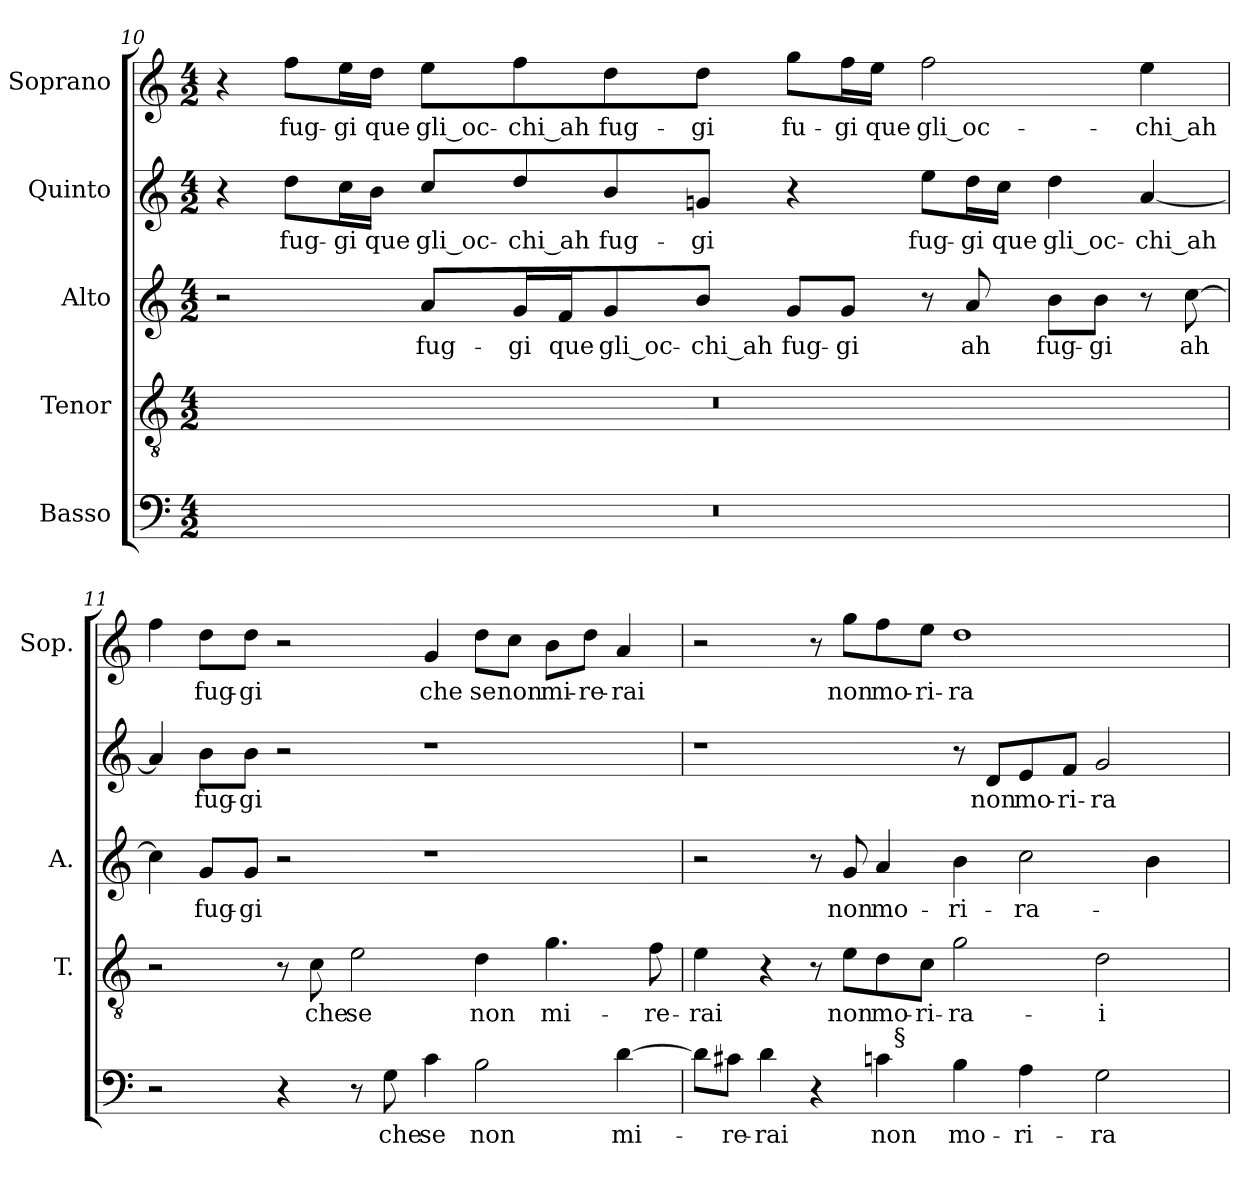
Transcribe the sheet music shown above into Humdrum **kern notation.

**kern	**text	**kern	**text	**kern	**text	**kern	**text	**kern	**text
*part5	*part5	*part4	*part4	*part3	*part3	*part2	*part2	*part1	*part1
*staff5	*staff5	*staff4	*staff4	*staff3	*staff3	*staff2	*staff2	*staff1	*staff1
*I"Basso	*	*I"Tenor	*	*I"Alto	*	*I"Quinto	*	*I"Soprano	*
*	*	*I'T.	*	*I'A.	*	*	*	*I'Sop.	*
!!LO:PB:g=z
*clefF4	*	*clefGv2	*	*clefG2	*	*clefG2	*	*clefG2	*
*	*	*ITrd7c12	*	*	*	*	*	*	*
*k[]	*	*k[]	*	*k[]	*	*k[]	*	*k[]	*
*C:	*	*C:	*	*C:	*	*C:	*	*C:	*
*M4/2	*	*M4/2	*	*M4/2	*	*M4/2	*	*M4/2	*
=10	=10	=10	=10	=10	=10	=10	=10	=10	=10
!LO:N:vis=1	!	!LO:N:vis=1	!	!	!	!	!	!	!
0r	.	0r	.	2r	.	4r	.	4r	.
!	!	!	!	!	!	!	!LO:LY:b:color=#000000	!	!
!	!	!	!	!	!	!	!	!	!LO:LY:b:color=#000000
.	.	.	.	.	.	8ddi\L	fug-	8ffi\L	fug-
!	!	!	!	!	!	!	!LO:LY:b:color=#000000	!	!
!	!	!	!	!	!	!	!	!	!LO:LY:b:color=#000000
.	.	.	.	.	.	16cci\L	-gi	16eei\L	-gi
!	!	!	!	!	!	!	!LO:LY:b:color=#000000	!	!
!	!	!	!	!	!	!	!	!	!LO:LY:b:color=#000000
.	.	.	.	.	.	16bi\JJ	que	16ddi\JJ	que
!	!	!	!	!	!LO:LY:b:color=#000000	!	!	!	!
!	!	!	!	!	!	!	!LO:LY:b:color=#000000	!	!
!	!	!	!	!	!	!	!	!	!LO:LY:b:color=#000000
.	.	.	.	8ai/L	fug-	8cci/L	gli_oc-	8eei\L	gli_oc-
!	!	!	!	!	!LO:LY:b:color=#000000	!	!	!	!
!	!	!	!	!	!	!	!LO:LY:b:color=#000000	!	!
!	!	!	!	!	!	!	!	!	!LO:LY:b:color=#000000
.	.	.	.	16gi/L	-gi	8ddi/	-chi_ah	8ffi\	-chi_ah
!	!	!	!	!	!LO:LY:b:color=#000000	!	!	!	!
.	.	.	.	16fi/J	que	.	.	.	.
!	!	!	!	!	!LO:LY:b:color=#000000	!	!	!	!
!	!	!	!	!	!	!	!LO:LY:b:color=#000000	!	!
!	!	!	!	!	!	!	!	!	!LO:LY:b:color=#000000
.	.	.	.	8gi/	gli_oc-	8bi/	fug-	8ddi\	fug-
!	!	!	!	!	!LO:LY:b:color=#000000	!	!	!	!
!	!	!	!	!	!	!	!LO:LY:b:color=#000000	!	!
!	!	!	!	!	!	!	!	!	!LO:LY:b:color=#000000
.	.	.	.	8bi/J	-chi_ah	8gni/J	-gi	8ddi\J	-gi
!	!	!	!	!	!LO:LY:b:color=#000000	!	!	!	!
!	!	!	!	!	!	!	!	!	!LO:LY:b:color=#000000
.	.	.	.	8gi/L	fug-	4r	.	8ggi\L	fu-
!	!	!	!	!	!LO:LY:b:color=#000000	!	!	!	!
!	!	!	!	!	!	!	!	!	!LO:LY:b:color=#000000
.	.	.	.	8gi/J	-gi	.	.	16ffi\L	-gi
!	!	!	!	!	!	!	!	!	!LO:LY:b:color=#000000
.	.	.	.	.	.	.	.	16eei\JJ	que
!	!	!	!	!	!	!	!LO:LY:b:color=#000000	!	!
!	!	!	!	!	!	!	!	!	!LO:LY:b:color=#000000
.	.	.	.	8r	.	8eei\L	fug-	2ffi\	gli_oc-
!	!	!	!	!	!LO:LY:b:color=#000000	!	!	!	!
!	!	!	!	!	!	!	!LO:LY:b:color=#000000	!	!
.	.	.	.	8ai/	ah	16ddi\L	-gi	.	.
!	!	!	!	!	!	!	!LO:LY:b:color=#000000	!	!
.	.	.	.	.	.	16cci\JJ	que	.	.
!	!	!	!	!	!LO:LY:b:color=#000000	!	!	!	!
!	!	!	!	!	!	!	!LO:LY:b:color=#000000	!	!
.	.	.	.	8bi\L	fug-	4ddi\	gli_oc-	.	.
!	!	!	!	!	!LO:LY:b:color=#000000	!	!	!	!
.	.	.	.	8bi\J	-gi	.	.	.	.
!	!	!	!	!	!	!	!LO:LY:b:color=#000000	!	!
!	!	!	!	!	!	!	!	!	!LO:LY:b:color=#000000
.	.	.	.	8r	.	[<4ai/	-chi_ah	4eei\	-chi_ah
!	!	!	!	!	!LO:LY:b:color=#000000	!	!	!	!
.	.	.	.	[>8cci\	ah	.	.	.	.
=11	=11	=11	=11	=11	=11	=11	=11	=11	=11
2r	.	2r	.	4cci\]	.	4ai/]	.	4ffi\	.
!	!	!	!	!	!LO:LY:b:color=#000000	!	!	!	!
!	!	!	!	!	!	!	!LO:LY:b:color=#000000	!	!
!	!	!	!	!	!	!	!	!	!LO:LY:b:color=#000000
.	.	.	.	8gi/L	fug-	8bi\L	fug-	8ddi\L	fug-
!	!	!	!	!	!LO:LY:b:color=#000000	!	!	!	!
!	!	!	!	!	!	!	!LO:LY:b:color=#000000	!	!
!	!	!	!	!	!	!	!	!	!LO:LY:b:color=#000000
.	.	.	.	8gi/J	-gi	8bi\J	-gi	8ddi\J	-gi
4r	.	8r	.	2r	.	2r	.	2r	.
!	!	!	!LO:LY:b:color=#000000	!	!	!	!	!	!
.	.	8Ci\	che	.	.	.	.	.	.
!	!	!	!LO:LY:b:color=#000000	!	!	!	!	!	!
8r	.	2Ei\	se	.	.	.	.	.	.
!	!LO:LY:b:color=#000000	!	!	!	!	!	!	!	!
8Gi\	che	.	.	.	.	.	.	.	.
!	!LO:LY:b:color=#000000	!	!	!	!	!	!	!	!
!	!	!	!	!	!	!	!	!	!LO:LY:b:color=#000000
4ci\	se	.	.	1r	.	1r	.	4gi/	che
!	!LO:LY:b:color=#000000	!	!	!	!	!	!	!	!
!	!	!	!LO:LY:b:color=#000000	!	!	!	!	!	!
!	!	!	!	!	!	!	!	!	!LO:LY:b:color=#000000
2Bi\	non	4Di\	non	.	.	.	.	8ddi\L	se
!	!	!	!	!	!	!	!	!	!LO:LY:b:color=#000000
.	.	.	.	.	.	.	.	8cci\J	non
!	!	!	!LO:LY:b:color=#000000	!	!	!	!	!	!
!	!	!	!	!	!	!	!	!	!LO:LY:b:color=#000000
.	.	4.Gi\	mi-	.	.	.	.	8bi\L	mi-
!	!	!	!	!	!	!	!	!	!LO:LY:b:color=#000000
.	.	.	.	.	.	.	.	8ddi\J	-re-
!	!LO:LY:b:color=#000000	!	!	!	!	!	!	!	!
!	!	!	!	!	!	!	!	!	!LO:LY:b:color=#000000
[>4di\	mi-	.	.	.	.	.	.	4ai/	-rai
!	!	!	!LO:LY:b:color=#000000	!	!	!	!	!	!
.	.	8Fi\	-re-	.	.	.	.	.	.
!!LO:LB:g=z
=12	=12	=12	=12	=12	=12	=12	=12	=12	=12
!	!	!	!LO:LY:b:color=#000000	!	!	!	!	!	!
*^	*	*	*	*	*	*	*	*	*
8di\L]	2ryy	.	4Ei\	-rai	2r	.	1r	.	2r	.
!	!	!LO:LY:b:color=#000000	!	!	!	!	!	!	!	!
8c#Xi\J	.	-re-	.	.	.	.	.	.	.	.
!	!	!LO:LY:b:color=#000000	!	!	!	!	!	!	!	!
4di\	.	-rai	4r	.	.	.	.	.	.	.
4r	4ryy	.	8r	.	8r	.	.	.	8r	.
!	!	!	!	!LO:LY:b:color=#000000	!	!	!	!	!	!
!	!	!	!	!	!	!LO:LY:b:color=#000000	!	!	!	!
!	!	!	!	!	!	!	!	!	!	!LO:LY:b:color=#000000
.	.	.	8Ei\L	non	8gi/	non	.	.	8ggi\L	non
!	!	!LO:LY:b:color=#000000	!	!	!	!	!	!	!	!
!	!	!	!	!LO:LY:b:color=#000000	!	!	!	!	!	!
!	!	!	!	!	!	!LO:LY:b:color=#000000	!	!	!	!
!	!	!	!	!	!	!	!	!	!	!LO:LY:b:color=#000000
4ci\	32ryy	non	8Di\	mo-	4ai/	mo-	.	.	8ffi\	mo-
.	256ryy	.	.	.	.	.	.	.	.	.
!	!LO:TX:a:t=§	!	!	!	!	!	!	!	!	!
.	1ryy	.	.	.	.	.	.	.	.	.
!	!	!	!	!LO:LY:b:color=#000000	!	!	!	!	!	!
!	!	!	!	!	!	!	!	!	!	!LO:LY:b:color=#000000
.	.	.	8Ci\J	-ri-	.	.	.	.	8eei\J	-ri-
!	!	!LO:LY:b:color=#000000	!	!	!	!	!	!	!	!
!	!	!	!	!LO:LY:b:color=#000000	!	!	!	!	!	!
!	!	!	!	!	!	!LO:LY:b:color=#000000	!	!	!	!
!	!	!	!	!	!	!	!	!	!	!LO:LY:b:color=#000000
4Bi\	.	mo-	2Gi\	-ra-	4bi\	-ri-	8r	.	1ddi	-ra-
!	!	!	!	!	!	!	!	!LO:LY:b:color=#000000	!	!
.	.	.	.	.	.	.	8di/L	non	.	.
!	!	!LO:LY:b:color=#000000	!	!	!	!	!	!	!	!
!	!	!	!	!	!	!LO:LY:b:color=#000000	!	!	!	!
!	!	!	!	!	!	!	!	!LO:LY:b:color=#000000	!	!
4Ai\	.	-ri-	.	.	2cci\	-ra-	8ei/	mo-	.	.
!	!	!	!	!	!	!	!	!LO:LY:b:color=#000000	!	!
.	.	.	.	.	.	.	8fi/J	-ri-	.	.
!	!	!LO:LY:b:color=#000000	!	!	!	!	!	!	!	!
!	!	!	!	!LO:LY:b:color=#000000	!	!	!	!	!	!
!	!	!	!	!	!	!	!	!LO:LY:b:color=#000000	!	!
2Gi\	.	-ra-	2Di\	-i	.	.	2gi/	-ra-	.	.
.	.	.	.	.	4bi\	.	.	.	.	.
.	8ryy	.	.	.	.	.	.	.	.	.
.	16ryy	.	.	.	.	.	.	.	.	.
.	64..ryy	.	.	.	.	.	.	.	.	.
*v	*v	*	*	*	*	*	*	*	*	*
=	=	=	=	=	=	=	=	=	=
*-	*-	*-	*-	*-	*-	*-	*-	*-	*-
